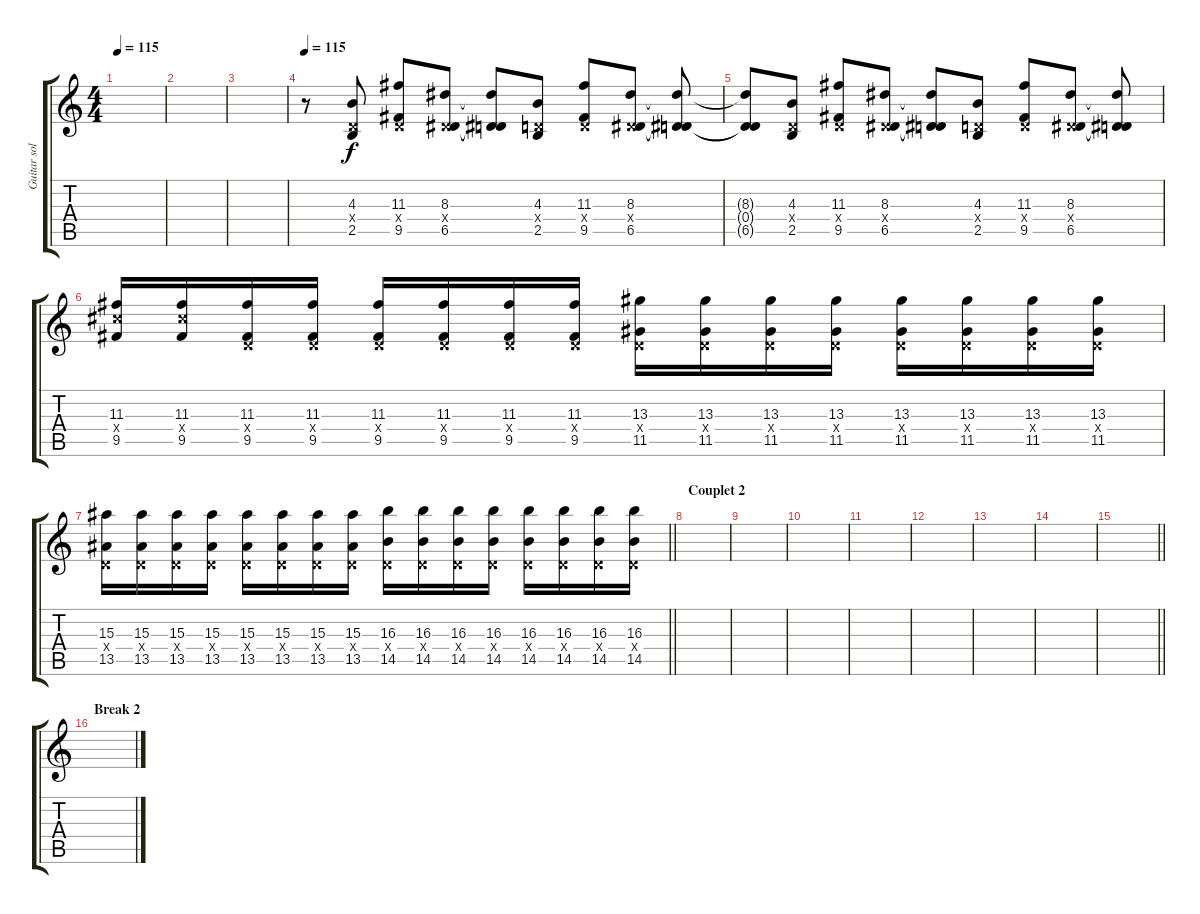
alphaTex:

\track ("Guitar solo (Deryck)" "Guitar sol") {instrument overdrivenguitar}
\staff {score tabs}
\tuning (E4 B3 G3 D3 A2 E2) {hide}
\ts (4 4)
\tempo 115
\clef g2
\ks c
|
|
|
\tempo 115
r.8 (4.3 0.4{x} 2.5).8{dy f} (11.3 0.4{x} 9.5).8 (8.3 0.4{x} 6.5).8 (8.3{t} 0.4{t} 6.5{t}).8 (4.3 0.4{x} 2.5).8 (11.3 0.4{x} 9.5).8 (8.3 0.4{x} 6.5).8 (8.3{t} 0.4{t} 6.5{t}).8 |
(8.3{t} 0.4{t} 6.5{t}).8 (4.3 0.4{x} 2.5).8 (11.3 0.4{x} 9.5).8 (8.3 0.4{x} 6.5).8 (8.3{t} 0.4{t} 6.5{t}).8 (4.3 0.4{x} 2.5).8 (11.3 0.4{x} 9.5).8 (8.3 0.4{x} 6.5).8 (8.3{t} 0.4{t} 6.5{t}).8 |
(11.3 11.4{x} 9.5).16 (11.3 11.4{x} 9.5).16 (11.3 0.4{x} 9.5).16 (11.3 0.4{x} 9.5).16 (11.3 0.4{x} 9.5).16 (11.3 0.4{x} 9.5).16 (11.3 0.4{x} 9.5).16 (11.3 0.4{x} 9.5).16 (13.3 0.4{x} 11.5).16 (13.3 0.4{x} 11.5).16 (13.3 0.4{x} 11.5).16 (13.3 0.4{x} 11.5).16 (13.3 0.4{x} 11.5).16 (13.3 0.4{x} 11.5).16 (13.3 0.4{x} 11.5).16 (13.3 0.4{x} 11.5).16 |
\barLineRight lightlight
(15.3 0.4{x} 13.5).16 (15.3 0.4{x} 13.5).16 (15.3 0.4{x} 13.5).16 (15.3 0.4{x} 13.5).16 (15.3 0.4{x} 13.5).16 (15.3 0.4{x} 13.5).16 (15.3 0.4{x} 13.5).16 (15.3 0.4{x} 13.5).16 (16.3 0.4{x} 14.5).16 (16.3 0.4{x} 14.5).16 (16.3 0.4{x} 14.5).16 (16.3 0.4{x} 14.5).16 (16.3 0.4{x} 14.5).16 (16.3 0.4{x} 14.5).16 (16.3 0.4{x} 14.5).16 (16.3 0.4{x} 14.5).16 |
\section ("" "Couplet 2")
|
|
|
|
|
|
|
\barLineRight lightlight
|
\section ("" "Break 2")
